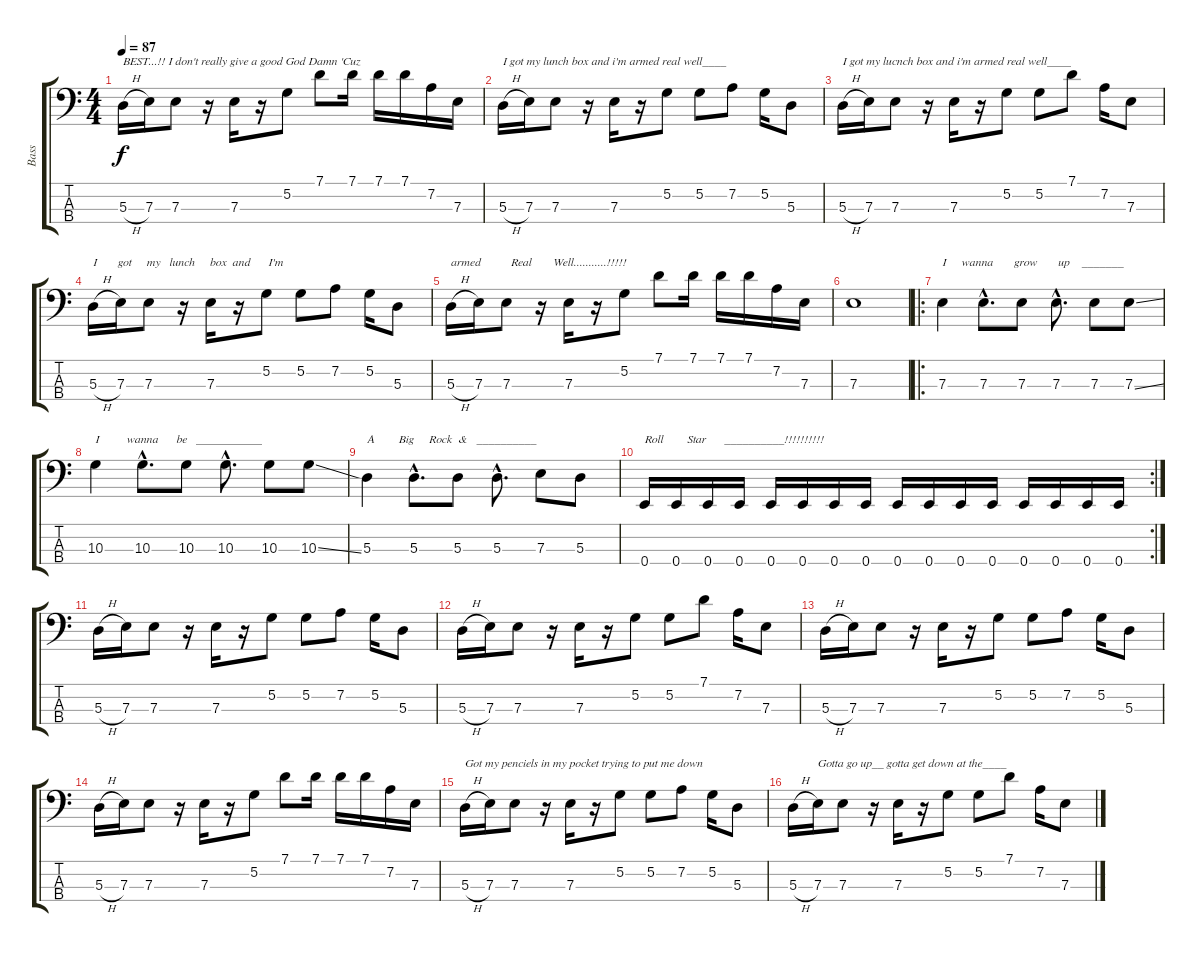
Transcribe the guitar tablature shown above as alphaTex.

\track ("Bass" "Bass") {instrument electricbassfinger}
\staff {score tabs}
\tuning (G2 D2 A1 E1) {hide}
\ts (4 4)
\tempo 87
\clef f4
\ks c
5.3{h}.16{txt "BEST...!! I don't really give a good God Damn 'Cuz" dy f} 7.3.16 7.3.8 r.16 7.3.16 r.16 5.2.8 7.1.8 7.1.16 7.1.16 7.1.16 7.2.16 7.3.16 |
5.3{h}.16{txt "I got my lunch box and i'm armed real well____"} 7.3.16 7.3.8 r.16 7.3.16 r.16 5.2.8 5.2.8 7.2.8 5.2.16 5.3.8 |
5.3{h}.16{txt "I got my lucnch box and i'm armed real well____"} 7.3.16 7.3.8 r.16 7.3.16 r.16 5.2.8 5.2.8 7.1.8 7.2.16 7.3.8 |
5.3{h}.16{txt "I       got     my   lunch     box  and      I'm "} 7.3.16 7.3.8 r.16 7.3.16 r.16 5.2.8 5.2.8 7.2.8 5.2.16 5.3.8 |
5.3{h}.16{txt "armed          Real       Well...........!!!!!"} 7.3.16 7.3.8 r.16 7.3.16 r.16 5.2.8 7.1.8 7.1.16 7.1.16 7.1.16 7.2.16 7.3.16 |
7.3.1 |
\ro
7.3.4{txt "I     wanna       grow       up    _______"} 7.3{hac}.8{d} 7.3.8 7.3{hac}.8{d} 7.3.8 7.3{ss}.8 |
10.3.4{txt "I         wanna      be   ___________"} 10.3{hac}.8{d} 10.3.8 10.3{hac}.8{d} 10.3.8 10.3{ss}.8 |
5.3.4{txt "A        Big     Rock  &   __________"} 5.3{hac}.8{d} 5.3.8 5.3{hac}.8{d} 7.3.8 5.3.8 |
\rc 2
0.4.16{txt "Roll        Star      __________!!!!!!!!!!"} 0.4.16 0.4.16 0.4.16 0.4.16 0.4.16 0.4.16 0.4.16 0.4.16 0.4.16 0.4.16 0.4.16 0.4.16 0.4.16 0.4.16 0.4.16 |
5.3{h}.16 7.3.16 7.3.8 r.16 7.3.16 r.16 5.2.8 5.2.8 7.2.8 5.2.16 5.3.8 |
5.3{h}.16 7.3.16 7.3.8 r.16 7.3.16 r.16 5.2.8 5.2.8 7.1.8 7.2.16 7.3.8 |
5.3{h}.16 7.3.16 7.3.8 r.16 7.3.16 r.16 5.2.8 5.2.8 7.2.8 5.2.16 5.3.8 |
5.3{h}.16 7.3.16 7.3.8 r.16 7.3.16 r.16 5.2.8 7.1.8 7.1.16 7.1.16 7.1.16 7.2.16 7.3.16 |
5.3{h}.16{txt "Got my penciels in my pocket trying to put me down"} 7.3.16 7.3.8 r.16 7.3.16 r.16 5.2.8 5.2.8 7.2.8 5.2.16 5.3.8 |
5.3{h}.16 7.3.16{txt "Gotta go up__ gotta get down at the____"} 7.3.8 r.16 7.3.16 r.16 5.2.8 5.2.8 7.1.8 7.2.16 7.3.8
